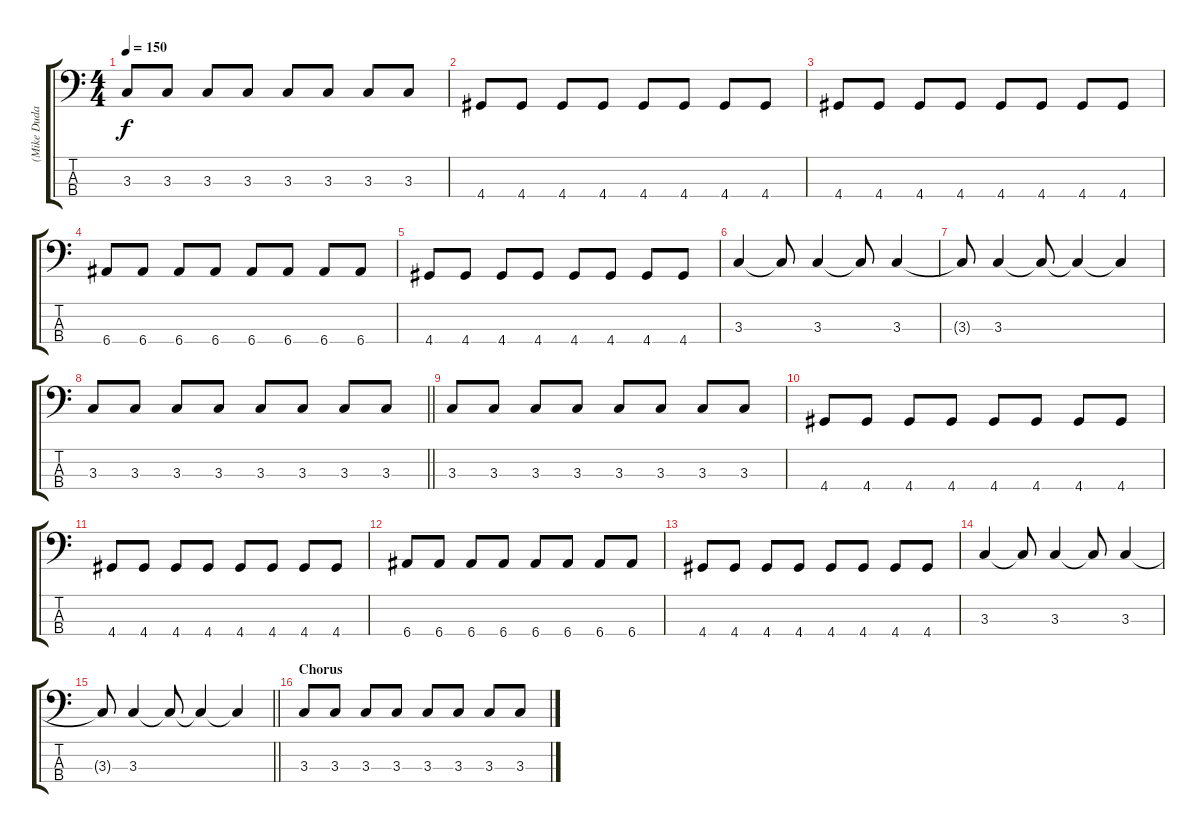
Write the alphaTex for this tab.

\track ("(Mike Duda) Bass" "(Mike Duda") {instrument electricbasspick}
\staff {score tabs}
\tuning (G2 D2 A1 E1) {hide}
\ts (4 4)
\tempo 150
\clef f4
\ks c
3.3.8{dy f} 3.3.8 3.3.8 3.3.8 3.3.8 3.3.8 3.3.8 3.3.8 |
4.4.8 4.4.8 4.4.8 4.4.8 4.4.8 4.4.8 4.4.8 4.4.8 |
4.4.8 4.4.8 4.4.8 4.4.8 4.4.8 4.4.8 4.4.8 4.4.8 |
6.4.8 6.4.8 6.4.8 6.4.8 6.4.8 6.4.8 6.4.8 6.4.8 |
4.4.8 4.4.8 4.4.8 4.4.8 4.4.8 4.4.8 4.4.8 4.4.8 |
3.3.4 3.3{t}.8 3.3.4 3.3{t}.8 3.3.4 |
3.3{t}.8 3.3.4 3.3{t}.8 3.3{t}.4 3.3{t}.4 |
\barLineRight lightlight
3.3.8 3.3.8 3.3.8 3.3.8 3.3.8 3.3.8 3.3.8 3.3.8 |
3.3.8 3.3.8 3.3.8 3.3.8 3.3.8 3.3.8 3.3.8 3.3.8 |
4.4.8 4.4.8 4.4.8 4.4.8 4.4.8 4.4.8 4.4.8 4.4.8 |
4.4.8 4.4.8 4.4.8 4.4.8 4.4.8 4.4.8 4.4.8 4.4.8 |
6.4.8 6.4.8 6.4.8 6.4.8 6.4.8 6.4.8 6.4.8 6.4.8 |
4.4.8 4.4.8 4.4.8 4.4.8 4.4.8 4.4.8 4.4.8 4.4.8 |
3.3.4 3.3{t}.8 3.3.4 3.3{t}.8 3.3.4 |
\barLineRight lightlight
3.3{t}.8 3.3.4 3.3{t}.8 3.3{t}.4 3.3{t}.4 |
\section ("" "Chorus")
3.3.8 3.3.8 3.3.8 3.3.8 3.3.8 3.3.8 3.3.8 3.3.8
